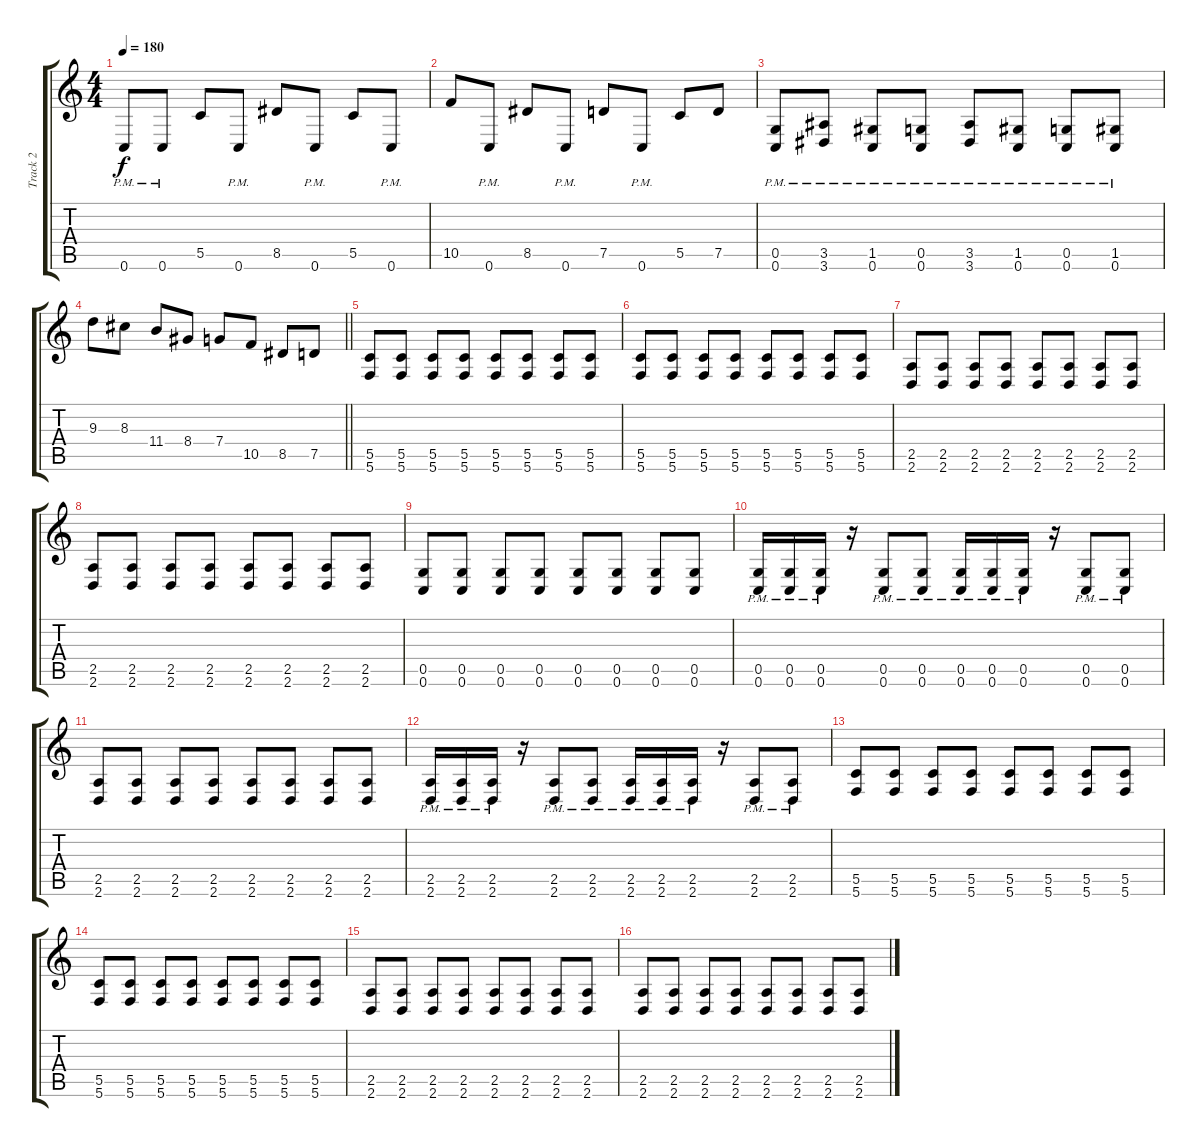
\track ("Track 2" "Track 2") {instrument distortionguitar}
\staff {score tabs}
\tuning (D4 A3 F3 C3 G2 C2) {hide}
\ts (4 4)
\tempo 180
\clef g2
\ks c
0.6{pm}.8{dy f} 0.6{pm}.8 5.5.8 0.6{pm}.8 8.5.8 0.6{pm}.8 5.5.8 0.6{pm}.8 |
10.5.8 0.6{pm}.8 8.5.8 0.6{pm}.8 7.5.8 0.6{pm}.8 5.5.8 7.5.8 |
(0.5{pm} 0.6{pm}).8 (3.5{pm} 3.6{pm}).8 (1.5{pm} 0.6).8 (0.5{pm} 0.6{pm}).8 (3.5{pm} 3.6{pm}).8 (1.5{pm} 0.6{pm}).8 (0.5{pm} 0.6{pm}).8 (1.5{pm} 0.6{pm}).8 |
\barLineRight lightlight
9.3.8 8.3.8 11.4.8 8.4.8 7.4.8 10.5.8 8.5.8 7.5.8 |
(5.5 5.6).8 (5.5 5.6).8 (5.5 5.6).8 (5.5 5.6).8 (5.5 5.6).8 (5.5 5.6).8 (5.5 5.6).8 (5.5 5.6).8 |
(5.5 5.6).8 (5.5 5.6).8 (5.5 5.6).8 (5.5 5.6).8 (5.5 5.6).8 (5.5 5.6).8 (5.5 5.6).8 (5.5 5.6).8 |
(2.5 2.6).8 (2.5 2.6).8 (2.5 2.6).8 (2.5 2.6).8 (2.5 2.6).8 (2.5 2.6).8 (2.5 2.6).8 (2.5 2.6).8 |
(2.5 2.6).8 (2.5 2.6).8 (2.5 2.6).8 (2.5 2.6).8 (2.5 2.6).8 (2.5 2.6).8 (2.5 2.6).8 (2.5 2.6).8 |
(0.5 0.6).8 (0.5 0.6).8 (0.5 0.6).8 (0.5 0.6).8 (0.5 0.6).8 (0.5 0.6).8 (0.5 0.6).8 (0.5 0.6).8 |
(0.5{pm} 0.6{pm}).16 (0.5{pm} 0.6{pm}).16 (0.5{pm} 0.6{pm}).16 r.16 (0.5{pm} 0.6{pm}).8 (0.5{pm} 0.6{pm}).8 (0.5{pm} 0.6{pm}).16 (0.5{pm} 0.6{pm}).16 (0.5{pm} 0.6{pm}).16 r.16 (0.5{pm} 0.6{pm}).8 (0.5{pm} 0.6{pm}).8 |
(2.5 2.6).8 (2.5 2.6).8 (2.5 2.6).8 (2.5 2.6).8 (2.5 2.6).8 (2.5 2.6).8 (2.5 2.6).8 (2.5 2.6).8 |
(2.5{pm} 2.6{pm}).16 (2.5{pm} 2.6{pm}).16 (2.5{pm} 2.6{pm}).16 r.16 (2.5{pm} 2.6{pm}).8 (2.5{pm} 2.6{pm}).8 (2.5{pm} 2.6{pm}).16 (2.5{pm} 2.6{pm}).16 (2.5{pm} 2.6{pm}).16 r.16 (2.5{pm} 2.6{pm}).8 (2.5{pm} 2.6{pm}).8 |
(5.5 5.6).8 (5.5 5.6).8 (5.5 5.6).8 (5.5 5.6).8 (5.5 5.6).8 (5.5 5.6).8 (5.5 5.6).8 (5.5 5.6).8 |
(5.5 5.6).8 (5.5 5.6).8 (5.5 5.6).8 (5.5 5.6).8 (5.5 5.6).8 (5.5 5.6).8 (5.5 5.6).8 (5.5 5.6).8 |
(2.5 2.6).8 (2.5 2.6).8 (2.5 2.6).8 (2.5 2.6).8 (2.5 2.6).8 (2.5 2.6).8 (2.5 2.6).8 (2.5 2.6).8 |
(2.5 2.6).8 (2.5 2.6).8 (2.5 2.6).8 (2.5 2.6).8 (2.5 2.6).8 (2.5 2.6).8 (2.5 2.6).8 (2.5 2.6).8
